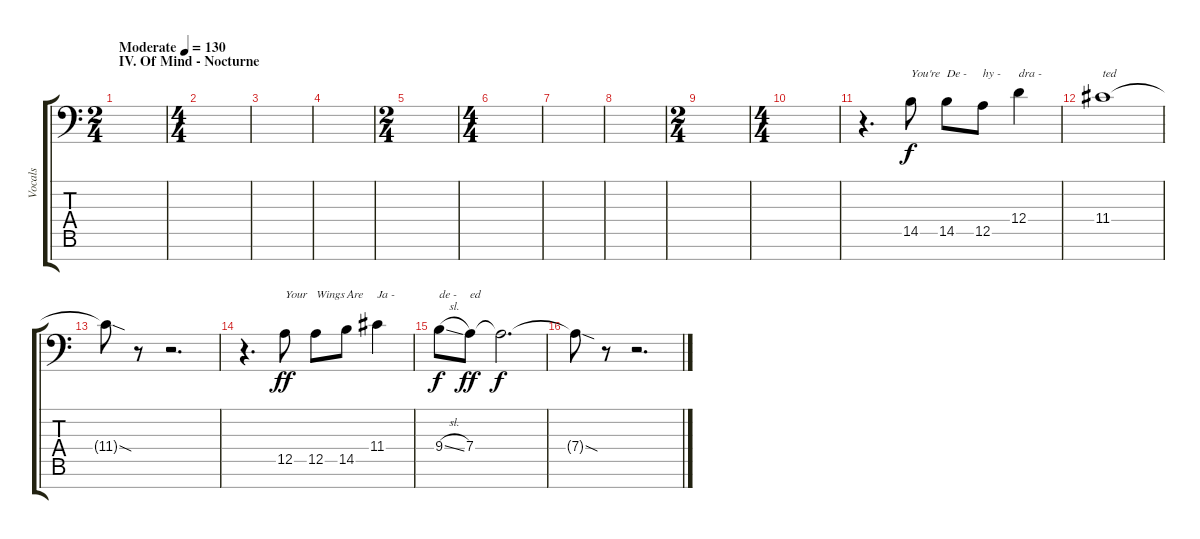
\track ("Vocals" "Vocals") {instrument bassoon}
\staff {score tabs}
\tuning (D4 A3 E3 D3 A2 E2 A1) {hide}
\ts (2 4)
\section ("" "IV. Of Mind - Nocturne")
\tempo (130 "Moderate")
\clef f4
\ks c
|
\ts (4 4)
|
|
|
\ts (2 4)
|
\ts (4 4)
|
|
|
\ts (2 4)
|
\ts (4 4)
|
r.4{d} 14.5.8{txt "You're"} 14.5.8{txt "De - "} 12.5.8{txt "hy - "} 12.4.4{txt "dra - "} |
11.4.1{txt "ted" dy f} |
11.4{sod t}.8 r.8 r.2{d} |
r.4{d} 12.5.8{txt "Your" dy ff} 12.5.8{txt "Wings"} 14.5.8{txt "Are"} 11.4.4{txt "Ja -"} |
9.4{sl}.8{txt "de - " dy f} 7.4.8{txt "ed" dy ff} 7.4{t}.2{d dy f} |
7.4{sod t}.8 r.8 r.2{d}
